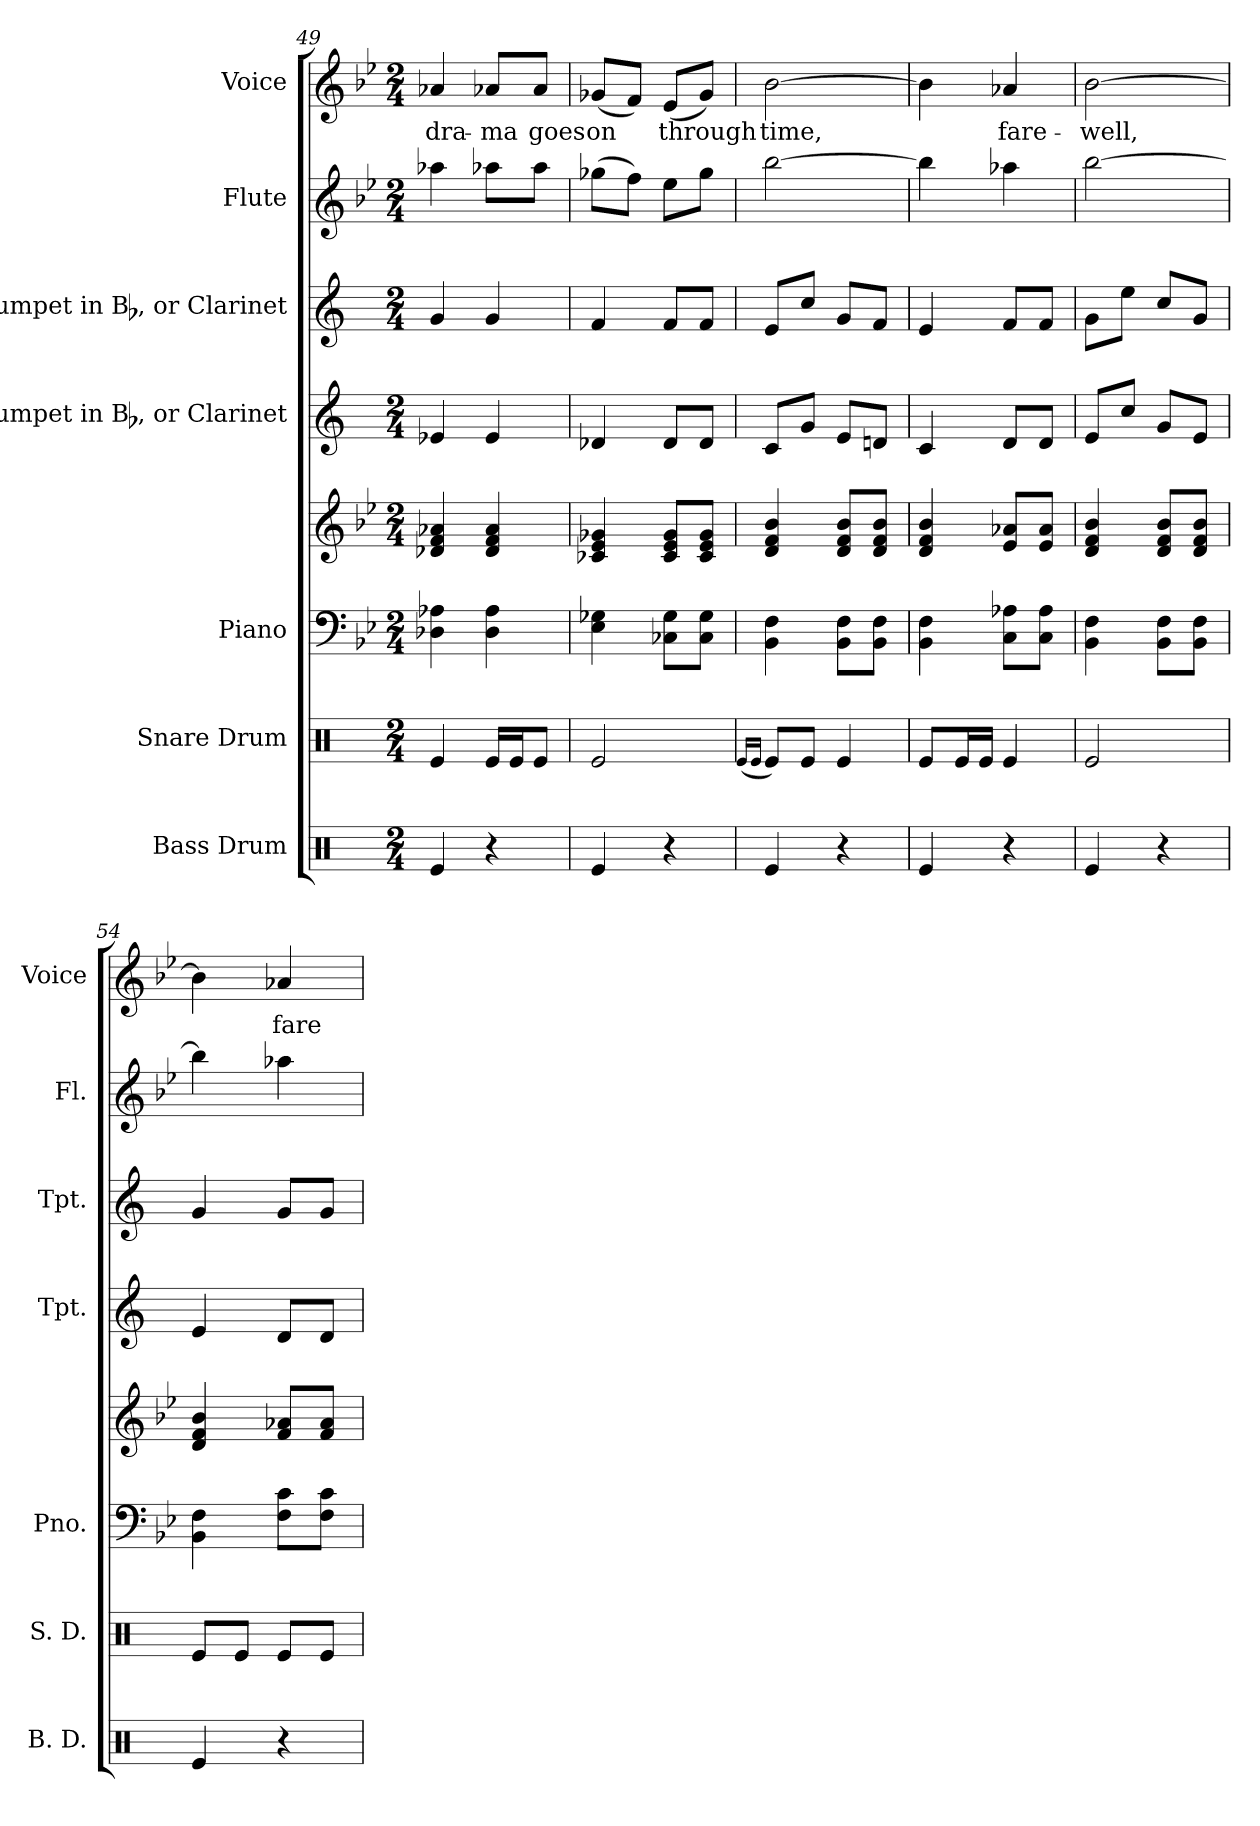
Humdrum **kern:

**kern	**kern	**kern	**kern	**kern	**kern	**kern	**kern	**text
*part7	*part6	*part5	*part5	*part4	*part3	*part2	*part1	*part1
*staff8	*staff7	*staff6	*staff5	*staff4	*staff3	*staff2	*staff1	*staff1
*I"Bass Drum	*I"Snare Drum	*I"Piano	*	*I"Trumpet in Bb, or Clarinet	*I"Trumpet in Bb, or Clarinet	*I"Flute	*I"Voice	*
*I'B. D.	*I'S. D.	*I'Pno.	*	*I'Tpt.	*I'Tpt.	*I'Fl.	*I'Voice	*
*clefX	*clefX	*clefF4	*clefG2	*clefG2	*clefG2	*clefG2	*clefG2	*
*	*	*	*	*ITrd1c2	*ITrd1c2	*	*	*
*k[]	*k[]	*k[b-e-]	*k[b-e-]	*k[b-e-]	*k[b-e-]	*k[b-e-]	*k[b-e-]	*
*C:	*C:	*B-:	*B-:	*B-:	*B-:	*B-:	*B-:	*
*M2/4	*M2/4	*M2/4	*M2/4	*M2/4	*M2/4	*M2/4	*M2/4	*
=49	=49	=49	=49	=49	=49	=49	=49	=49
!	!	!	!	!	!	!	!	!LO:LY:b:color=#000000
4Rei/	4Rei/	4D-Xi\ 4A-Xi	4d-Xi/ 4fi 4a-Xi	4d-Xi/	4fi/	4aa-Xi\	4a-Xi/	dra-
!	!	!	!	!	!	!	!	!LO:LY:b:color=#000000
4r	16Rei/LL	4D-i\ 4A-i	4d-i/ 4fi 4a-i	4d-i/	4fi/	8aa-Xi\L	8a-Xi/L	-ma
.	16Rei/J	.	.	.	.	.	.	.
!	!	!	!	!	!	!	!	!LO:LY:b:color=#000000
.	8Rei/J	.	.	.	.	8aa-i\J	8a-i/J	goes
=50	=50	=50	=50	=50	=50	=50	=50	=50
!	!	!	!	!	!	!	!	!LO:LY:b:color=#000000
4Rei/	2Rei/	4E-i\ 4G-Xi	4c-Xi/ 4e-i 4g-Xi	4c-Xi/	4e-i/	(8gg-Xi\L	(8g-Xi/L	on
.	.	.	.	.	.	8ffi\J)	8fi/J)	.
!	!	!	!	!	!	!	!	!LO:LY:b:color=#000000
4r	.	8C-Xi\ 8G-iL	8c-i/ 8e-i 8g-iL	8c-i/L	8e-i/L	8ee-i\L	(8e-i/L	through
.	.	8C-i\ 8G-iJ	8c-i/ 8e-i 8g-iJ	8c-i/J	8e-i/J	8gg-i\J	8g-i/J)	.
!!LO:LB:g=z
=51	=51	=51	=51	=51	=51	=51	=51	=51
.	(16qRei/LL	.	.	.	.	.	.	.
.	16qRei/JJ	.	.	.	.	.	.	.
!	!	!	!	!	!	!	!	!LO:LY:b:color=#000000
4Rei/	8Rei/L)	4BB-i\ 4Fi	4di/ 4fi 4b-i	8B-i/L	8di/L	[2bb-i\	[2b-i\	time,
.	8Rei/J	.	.	8fi/J	8b-i/J	.	.	.
4r	4Rei/	8BB-i\ 8FiL	8di/ 8fi 8b-iL	8di/L	8fi/L	.	.	.
.	.	8BB-i\ 8FiJ	8di/ 8fi 8b-iJ	8cni/J	8e-i/J	.	.	.
=52	=52	=52	=52	=52	=52	=52	=52	=52
4Rei/	8Rei/L	4BB-i\ 4Fi	4di/ 4fi 4b-i	4B-i/	4di/	4bb-i\]	4b-i\]	.
.	16Rei/L	.	.	.	.	.	.	.
.	16Rei/JJ	.	.	.	.	.	.	.
!	!	!	!	!	!	!	!	!LO:LY:b:color=#000000
4r	4Rei/	8Ci\ 8A-XiL	8e-i/ 8a-XiL	8ci/L	8e-i/L	4aa-Xi\	4a-Xi/	fare-
.	.	8Ci\ 8A-iJ	8e-i/ 8a-iJ	8ci/J	8e-i/J	.	.	.
=53	=53	=53	=53	=53	=53	=53	=53	=53
!	!	!	!	!	!	!	!	!LO:LY:b:color=#000000
4Rei/	2Rei/	4BB-i\ 4Fi	4di/ 4fi 4b-i	8di/L	8fi\L	[2bb-i\	[2b-i\	-well,
.	.	.	.	8b-i/J	8ddi\J	.	.	.
4r	.	8BB-i\ 8FiL	8di/ 8fi 8b-iL	8fi/L	8b-i/L	.	.	.
.	.	8BB-i\ 8FiJ	8di/ 8fi 8b-iJ	8di/J	8fi/J	.	.	.
=54	=54	=54	=54	=54	=54	=54	=54	=54
4Rei/	8Rei/L	4BB-i\ 4Fi	4di/ 4fi 4b-i	4di/	4fi/	4bb-i\]	4b-i\]	.
.	8Rei/J	.	.	.	.	.	.	.
!	!	!	!	!	!	!	!	!LO:LY:b:color=#000000
4r	8Rei/L	8Fi\ 8ciL	8fi/ 8a-XiL	8ci/L	8fi/L	4aa-Xi\	4a-Xi/	fare-
.	8Rei/J	8Fi\ 8ciJ	8fi/ 8a-iJ	8ci/J	8fi/J	.	.	.
=	=	=	=	=	=	=	=	=
*-	*-	*-	*-	*-	*-	*-	*-	*-
